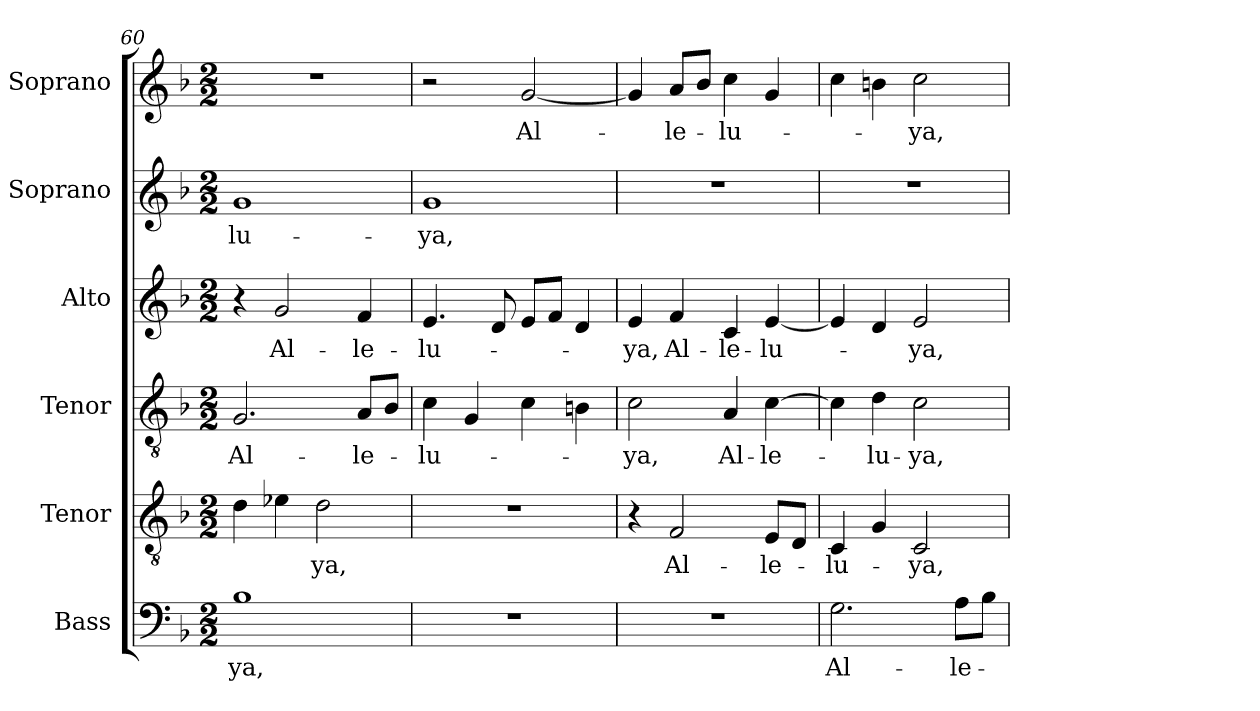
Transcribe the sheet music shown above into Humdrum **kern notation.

**kern	**text	**kern	**text	**kern	**text	**kern	**text	**kern	**text	**kern	**text
*part6	*part6	*part5	*part5	*part4	*part4	*part3	*part3	*part2	*part2	*part1	*part1
*staff6	*staff6	*staff5	*staff5	*staff4	*staff4	*staff3	*staff3	*staff2	*staff2	*staff1	*staff1
*I"Bass	*	*I"Tenor	*	*I"Tenor	*	*I"Alto	*	*I"Soprano	*	*I"Soprano	*
*I'B.	*	*I'T.	*	*I'T.	*	*I'A.	*	*I'S.	*	*I'S.	*
*clefF4	*	*clefGv2	*	*clefGv2	*	*clefG2	*	*clefG2	*	*clefG2	*
*	*	*ITrd7c12	*	*ITrd7c12	*	*	*	*	*	*	*
*k[b-]	*	*k[b-]	*	*k[b-]	*	*k[b-]	*	*k[b-]	*	*k[b-]	*
*F:	*	*F:	*	*F:	*	*F:	*	*F:	*	*F:	*
*M2/2	*	*M2/2	*	*M2/2	*	*M2/2	*	*M2/2	*	*M2/2	*
=60	=60	=60	=60	=60	=60	=60	=60	=60	=60	=60	=60
!	!LO:LY:b:color=#000000	!	!	!	!	!	!	!	!	!	!
!	!	!	!	!	!LO:LY:b:color=#000000	!	!	!	!	!	!
!	!	!	!	!	!	!	!	!	!LO:LY:b:color=#000000	!	!
1B-i	-ya,	4Di\	.	2.GGi/	Al-	4r	.	1gi	-lu-	1r	.
!	!	!	!	!	!	!	!LO:LY:b:color=#000000	!	!	!	!
.	.	4E-Xi\	.	.	.	2gi/	Al-	.	.	.	.
!	!	!	!LO:LY:b:color=#000000	!	!	!	!	!	!	!	!
.	.	2Di\	-ya,	.	.	.	.	.	.	.	.
!	!	!	!	!	!LO:LY:b:color=#000000	!	!	!	!	!	!
!	!	!	!	!	!	!	!LO:LY:b:color=#000000	!	!	!	!
.	.	.	.	8AAi/L	-le-	4fi/	-le-	.	.	.	.
.	.	.	.	8BB-i/J	.	.	.	.	.	.	.
=61	=61	=61	=61	=61	=61	=61	=61	=61	=61	=61	=61
!	!	!	!	!	!LO:LY:b:color=#000000	!	!	!	!	!	!
!	!	!	!	!	!	!	!LO:LY:b:color=#000000	!	!	!	!
!	!	!	!	!	!	!	!	!	!LO:LY:b:color=#000000	!	!
1r	.	1r	.	4Ci\	-lu-	4.ei/	-lu-	1gi	-ya,	2r	.
.	.	.	.	4GGi/	.	.	.	.	.	.	.
.	.	.	.	.	.	8di/	.	.	.	.	.
!	!	!	!	!	!	!	!	!	!	!	!LO:LY:b:color=#000000
.	.	.	.	4Ci\	.	8ei/L	.	.	.	[2gi/	Al-
.	.	.	.	.	.	8fi/J	.	.	.	.	.
.	.	.	.	4BBni\	.	4di/	.	.	.	.	.
=62	=62	=62	=62	=62	=62	=62	=62	=62	=62	=62	=62
!	!	!	!	!	!LO:LY:b:color=#000000	!	!	!	!	!	!
!	!	!	!	!	!	!	!LO:LY:b:color=#000000	!	!	!	!
1r	.	4r	.	2Ci\	-ya,	4ei/	-ya,	1r	.	4gi/]	.
!	!	!	!LO:LY:b:color=#000000	!	!	!	!	!	!	!	!
!	!	!	!	!	!	!	!LO:LY:b:color=#000000	!	!	!	!
!	!	!	!	!	!	!	!	!	!	!	!LO:LY:b:color=#000000
.	.	2FFi/	Al-	.	.	4fi/	Al-	.	.	8ai/L	-le-
.	.	.	.	.	.	.	.	.	.	8b-i/J	.
!	!	!	!	!	!LO:LY:b:color=#000000	!	!	!	!	!	!
!	!	!	!	!	!	!	!LO:LY:b:color=#000000	!	!	!	!
!	!	!	!	!	!	!	!	!	!	!	!LO:LY:b:color=#000000
.	.	.	.	4AAi/	Al-	4ci/	-le-	.	.	4cci\	-lu-
!	!	!	!LO:LY:b:color=#000000	!	!	!	!	!	!	!	!
!	!	!	!	!	!LO:LY:b:color=#000000	!	!	!	!	!	!
!	!	!	!	!	!	!	!LO:LY:b:color=#000000	!	!	!	!
.	.	8EEi/L	-le-	[4Ci\	-le-	[4ei/	-lu-	.	.	4gi/	.
.	.	8DDi/J	.	.	.	.	.	.	.	.	.
!!LO:PB:g=z
=63	=63	=63	=63	=63	=63	=63	=63	=63	=63	=63	=63
!	!LO:LY:b:color=#000000	!	!	!	!	!	!	!	!	!	!
!	!	!	!LO:LY:b:color=#000000	!	!	!	!	!	!	!	!
2.Gi\	Al-	4CCi/	-lu-	4Ci\]	.	4ei/]	.	1r	.	4cci\	.
!	!	!	!	!	!LO:LY:b:color=#000000	!	!	!	!	!	!
.	.	4GGi/	.	4Di\	-lu-	4di/	.	.	.	4bni\	.
!	!	!	!LO:LY:b:color=#000000	!	!	!	!	!	!	!	!
!	!	!	!	!	!LO:LY:b:color=#000000	!	!	!	!	!	!
!	!	!	!	!	!	!	!LO:LY:b:color=#000000	!	!	!	!
!	!	!	!	!	!	!	!	!	!	!	!LO:LY:b:color=#000000
.	.	2CCi/	-ya,	2Ci\	-ya,	2ei/	-ya,	.	.	2cci\	-ya,
!	!LO:LY:b:color=#000000	!	!	!	!	!	!	!	!	!	!
8Ai\L	-le-	.	.	.	.	.	.	.	.	.	.
8B-i\J	.	.	.	.	.	.	.	.	.	.	.
=	=	=	=	=	=	=	=	=	=	=	=
*-	*-	*-	*-	*-	*-	*-	*-	*-	*-	*-	*-
